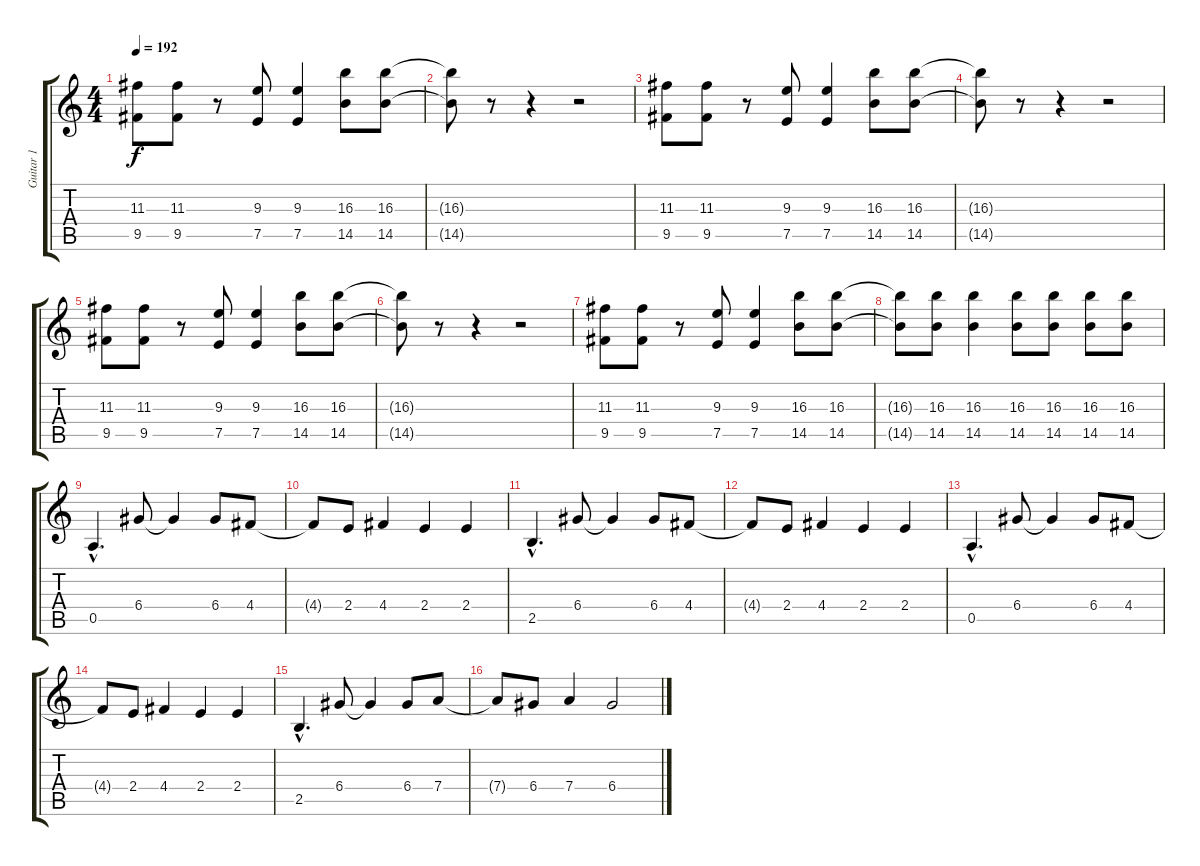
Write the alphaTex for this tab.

\track ("Guitar 1" "Guitar 1") {instrument distortionguitar}
\staff {score tabs}
\tuning (E4 B3 G3 D3 A2 E2) {hide}
\ts (4 4)
\tempo 192
\clef g2
\ks c
(11.3 9.5).8{dy f instrument distortionguitar} (11.3 9.5).8 r.8 (9.3 7.5).8 (9.3 7.5).4 (16.3 14.5).8 (16.3 14.5).8 |
(16.3{t} 14.5{t}).8 r.8 r.4 r.2 |
(11.3 9.5).8 (11.3 9.5).8 r.8 (9.3 7.5).8 (9.3 7.5).4 (16.3 14.5).8 (16.3 14.5).8 |
(16.3{t} 14.5{t}).8 r.8 r.4 r.2 |
(11.3 9.5).8 (11.3 9.5).8 r.8 (9.3 7.5).8 (9.3 7.5).4 (16.3 14.5).8 (16.3 14.5).8 |
(16.3{t} 14.5{t}).8 r.8 r.4 r.2 |
(11.3 9.5).8 (11.3 9.5).8 r.8 (9.3 7.5).8 (9.3 7.5).4 (16.3 14.5).8 (16.3 14.5).8 |
(16.3{t} 14.5{t}).8 (16.3 14.5).8 (16.3 14.5).4 (16.3 14.5).8 (16.3 14.5).8 (16.3 14.5).8 (16.3 14.5).8 |
0.5{hac}.4{d} 6.4.8 6.4{t}.4 6.4.8 4.4.8 |
4.4{t}.8 2.4.8 4.4.4 2.4.4 2.4.4 |
2.5{hac}.4{d} 6.4.8 6.4{t}.4 6.4.8 4.4.8 |
4.4{t}.8 2.4.8 4.4.4 2.4.4 2.4.4 |
0.5{hac}.4{d} 6.4.8 6.4{t}.4 6.4.8 4.4.8 |
4.4{t}.8 2.4.8 4.4.4 2.4.4 2.4.4 |
2.5{hac}.4{d} 6.4.8 6.4{t}.4 6.4.8 7.4.8 |
7.4{t}.8 6.4.8 7.4.4 6.4.2
